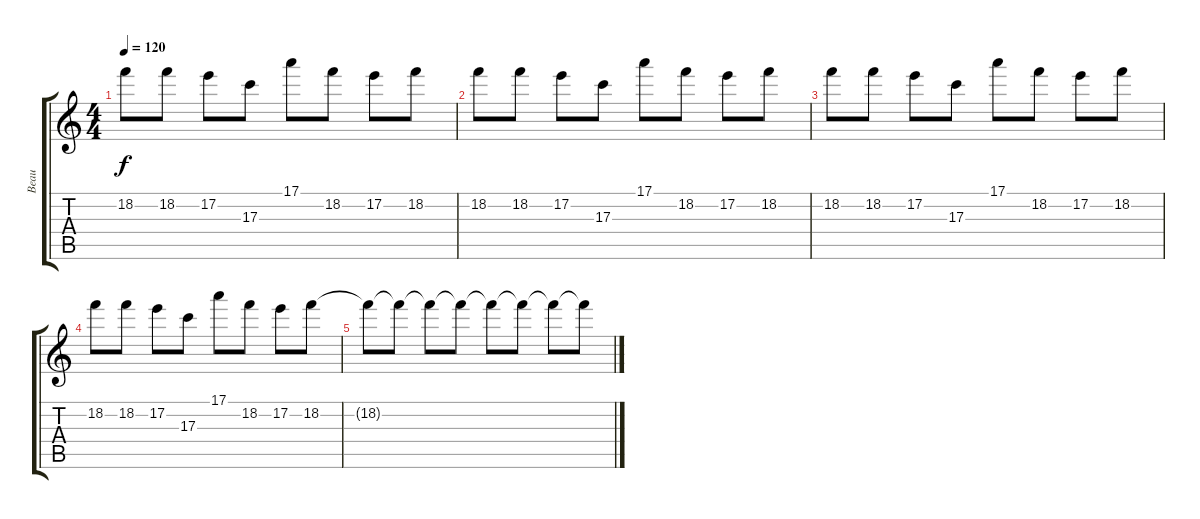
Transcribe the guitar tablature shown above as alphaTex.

\track ("Beau" "Beau") {instrument distortionguitar}
\staff {score tabs}
\tuning (E4 B3 G3 D3 A2 E2) {hide}
\ts (4 4)
\tempo 120
\clef g2
\ks c
18.2.8{dy f} 18.2.8 17.2.8 17.3.8 17.1.8 18.2.8 17.2.8 18.2.8 |
18.2.8 18.2.8 17.2.8 17.3.8 17.1.8 18.2.8 17.2.8 18.2.8 |
18.2.8 18.2.8 17.2.8 17.3.8 17.1.8 18.2.8 17.2.8 18.2.8 |
18.2.8 18.2.8 17.2.8 17.3.8 17.1.8 18.2.8 17.2.8 18.2.8 |
18.2{t}.8 18.2{t}.8 18.2{t}.8 18.2{t}.8 18.2{t}.8 18.2{t}.8 18.2{t}.8 18.2{t}.8
